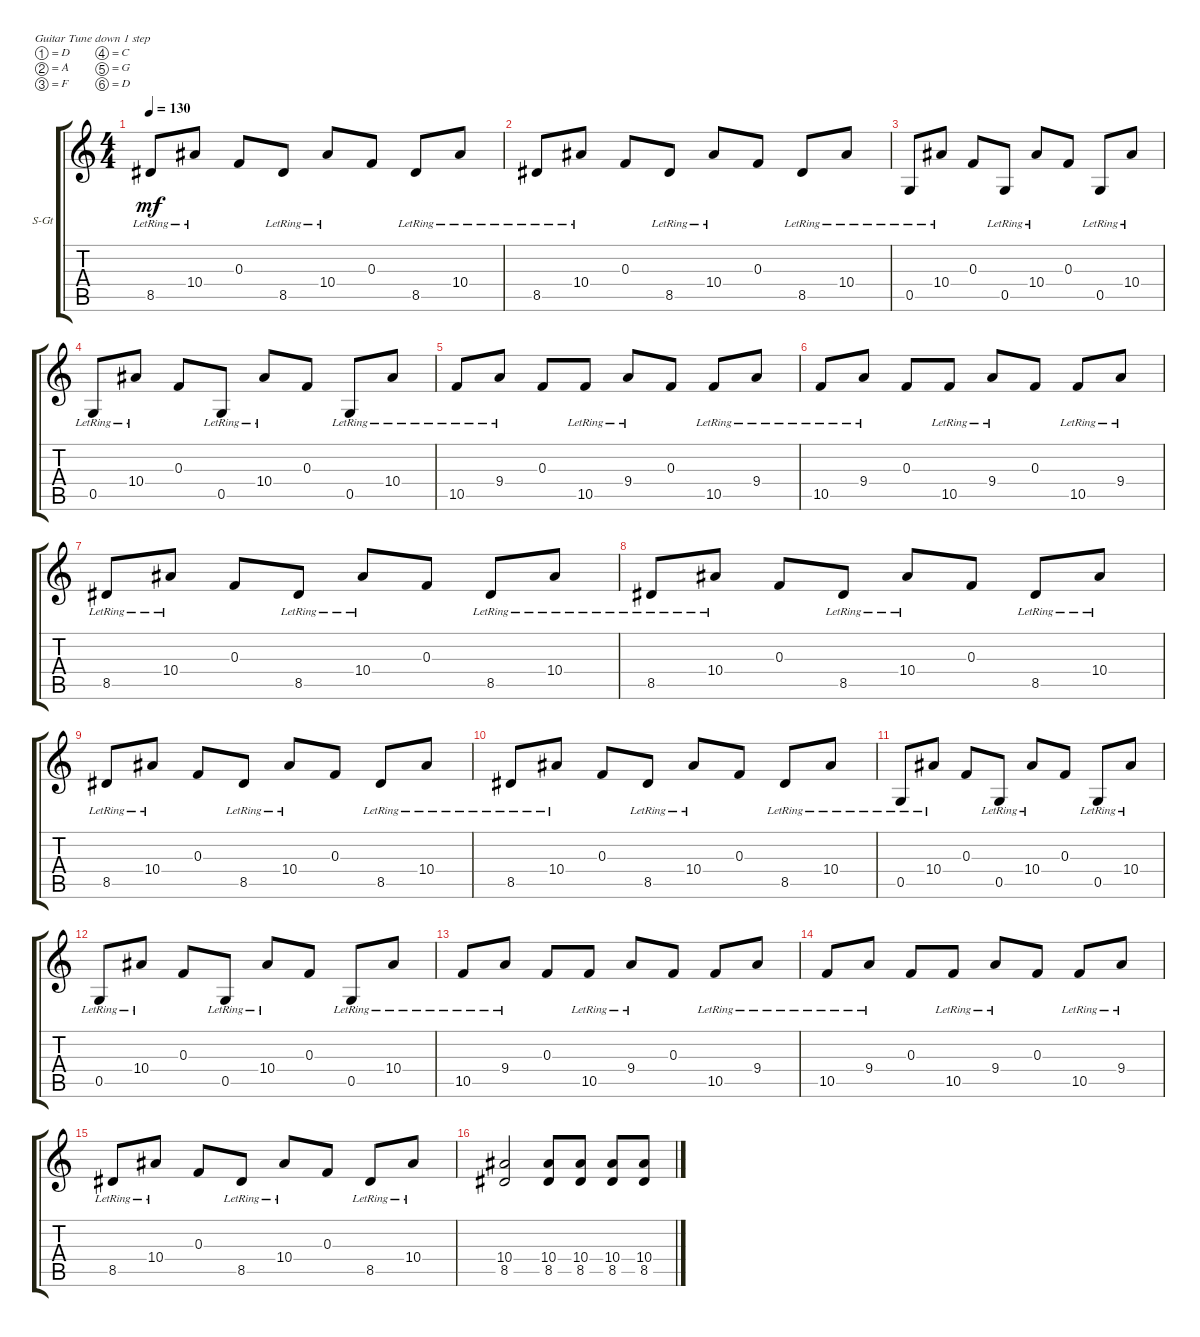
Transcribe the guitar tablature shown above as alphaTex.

\defaultSystemsLayout 4
\bracketExtendMode groupsimilarinstruments
\firstSystemTrackNameOrientation horizontal
\otherSystemsTrackNameOrientation horizontal
\track ("Steel Guitar" "S-Gt") {instrument acousticguitarsteel}
\staff {score tabs}
\tuning (D4 A3 F3 C3 G2 D2)
\ts (4 4)
\tempo 130
\clef g2
\ks c
8.5{lr}.8{dy mf} 10.4{lr}.8 0.3.8 8.5{lr}.8 10.4{lr}.8 0.3.8 8.5{lr}.8 10.4{lr}.8 |
8.5{lr}.8 10.4{lr}.8 0.3.8 8.5{lr}.8 10.4{lr}.8 0.3.8 8.5{lr}.8 10.4{lr}.8 |
0.5{lr}.8 10.4{lr}.8 0.3.8 0.5{lr}.8 10.4{lr}.8 0.3.8 0.5{lr}.8 10.4{lr}.8 |
0.5{lr}.8 10.4{lr}.8 0.3.8 0.5{lr}.8 10.4{lr}.8 0.3.8 0.5{lr}.8 10.4{lr}.8 |
10.5{lr}.8 9.4{lr}.8 0.3.8 10.5{lr}.8 9.4{lr}.8 0.3.8 10.5{lr}.8 9.4{lr}.8 |
10.5{lr}.8 9.4{lr}.8 0.3.8 10.5{lr}.8 9.4{lr}.8 0.3.8 10.5{lr}.8 9.4{lr}.8 |
8.5{lr}.8 10.4{lr}.8 0.3.8 8.5{lr}.8 10.4{lr}.8 0.3.8 8.5{lr}.8 10.4{lr}.8 |
8.5{lr}.8 10.4{lr}.8 0.3.8 8.5{lr}.8 10.4{lr}.8 0.3.8 8.5{lr}.8 10.4{lr}.8 |
8.5{lr}.8 10.4{lr}.8 0.3.8 8.5{lr}.8 10.4{lr}.8 0.3.8 8.5{lr}.8 10.4{lr}.8 |
8.5{lr}.8 10.4{lr}.8 0.3.8 8.5{lr}.8 10.4{lr}.8 0.3.8 8.5{lr}.8 10.4{lr}.8 |
0.5{lr}.8 10.4{lr}.8 0.3.8 0.5{lr}.8 10.4{lr}.8 0.3.8 0.5{lr}.8 10.4{lr}.8 |
0.5{lr}.8 10.4{lr}.8 0.3.8 0.5{lr}.8 10.4{lr}.8 0.3.8 0.5{lr}.8 10.4{lr}.8 |
10.5{lr}.8 9.4{lr}.8 0.3.8 10.5{lr}.8 9.4{lr}.8 0.3.8 10.5{lr}.8 9.4{lr}.8 |
10.5{lr}.8 9.4{lr}.8 0.3.8 10.5{lr}.8 9.4{lr}.8 0.3.8 10.5{lr}.8 9.4{lr}.8 |
8.5{lr}.8 10.4{lr}.8 0.3.8 8.5{lr}.8 10.4{lr}.8 0.3.8 8.5{lr}.8 10.4{lr}.8 |
(8.5 10.4).2 (10.4 8.5).8 (10.4 8.5).8 (10.4 8.5).8 (10.4 8.5).8
